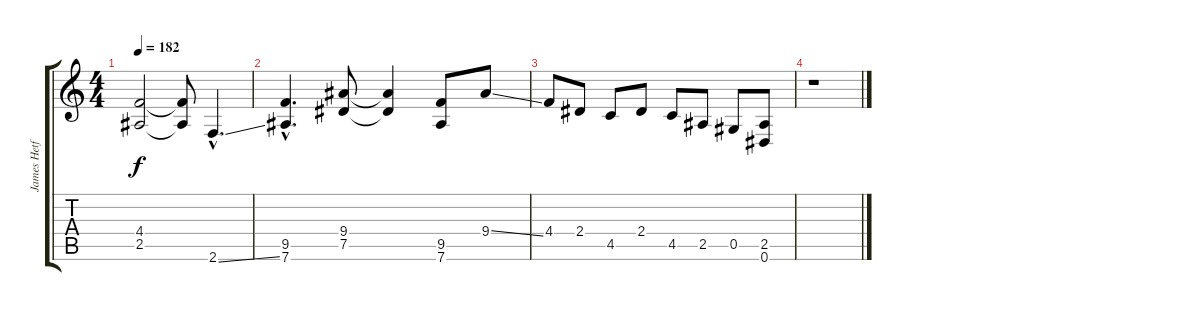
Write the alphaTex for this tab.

\track ("James Hetfield (Ov. Gtr)" "James Hetf") {instrument overdrivenguitar}
\staff {score tabs}
\tuning (Eb4 Bb3 Gb3 Db3 Ab2 Eb2) {hide}
\ts (4 4)
\tempo 182
\clef g2
\ks c
(4.4{t} 2.5{t}).2{dy f} (4.4{t} 2.5{t}).8 2.6{ss hac}.4{d} |
(9.5{hac} 7.6{hac}).4{d} (9.4 7.5).8 (9.4{t} 7.5{t}).4 (9.5 7.6).8 9.4{ss}.8 |
4.4.8 2.4.8 4.5.8 2.4.8 4.5.8 2.5.8 0.5.8 (2.5 0.6).8 |
r.1
